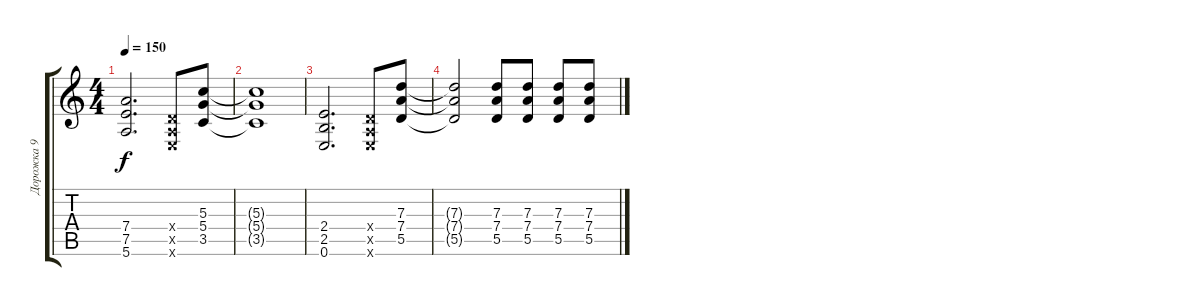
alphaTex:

\track ("Дорожка 9" "Дорожка 9") {instrument electricguitarjazz}
\staff {score tabs}
\tuning (E4 B3 G3 D3 A2 E2) {hide}
\ts (4 4)
\tempo 150
\clef g2
\ks c
(7.4 7.5 5.6).2{d dy f} (0.4{x} 0.5{x} 0.6{x}).8 (5.3 5.4 3.5).8 |
(5.3{t} 5.4{t} 3.5{t}).1 |
(2.4 2.5 0.6).2{d} (0.4{x} 0.5{x} 0.6{x}).8 (7.3 7.4 5.5).8 |
(7.3{t} 7.4{t} 5.5{t}).2 (7.3 7.4 5.5).8 (7.3 7.4 5.5).8 (7.3 7.4 5.5).8 (7.3 7.4 5.5).8
